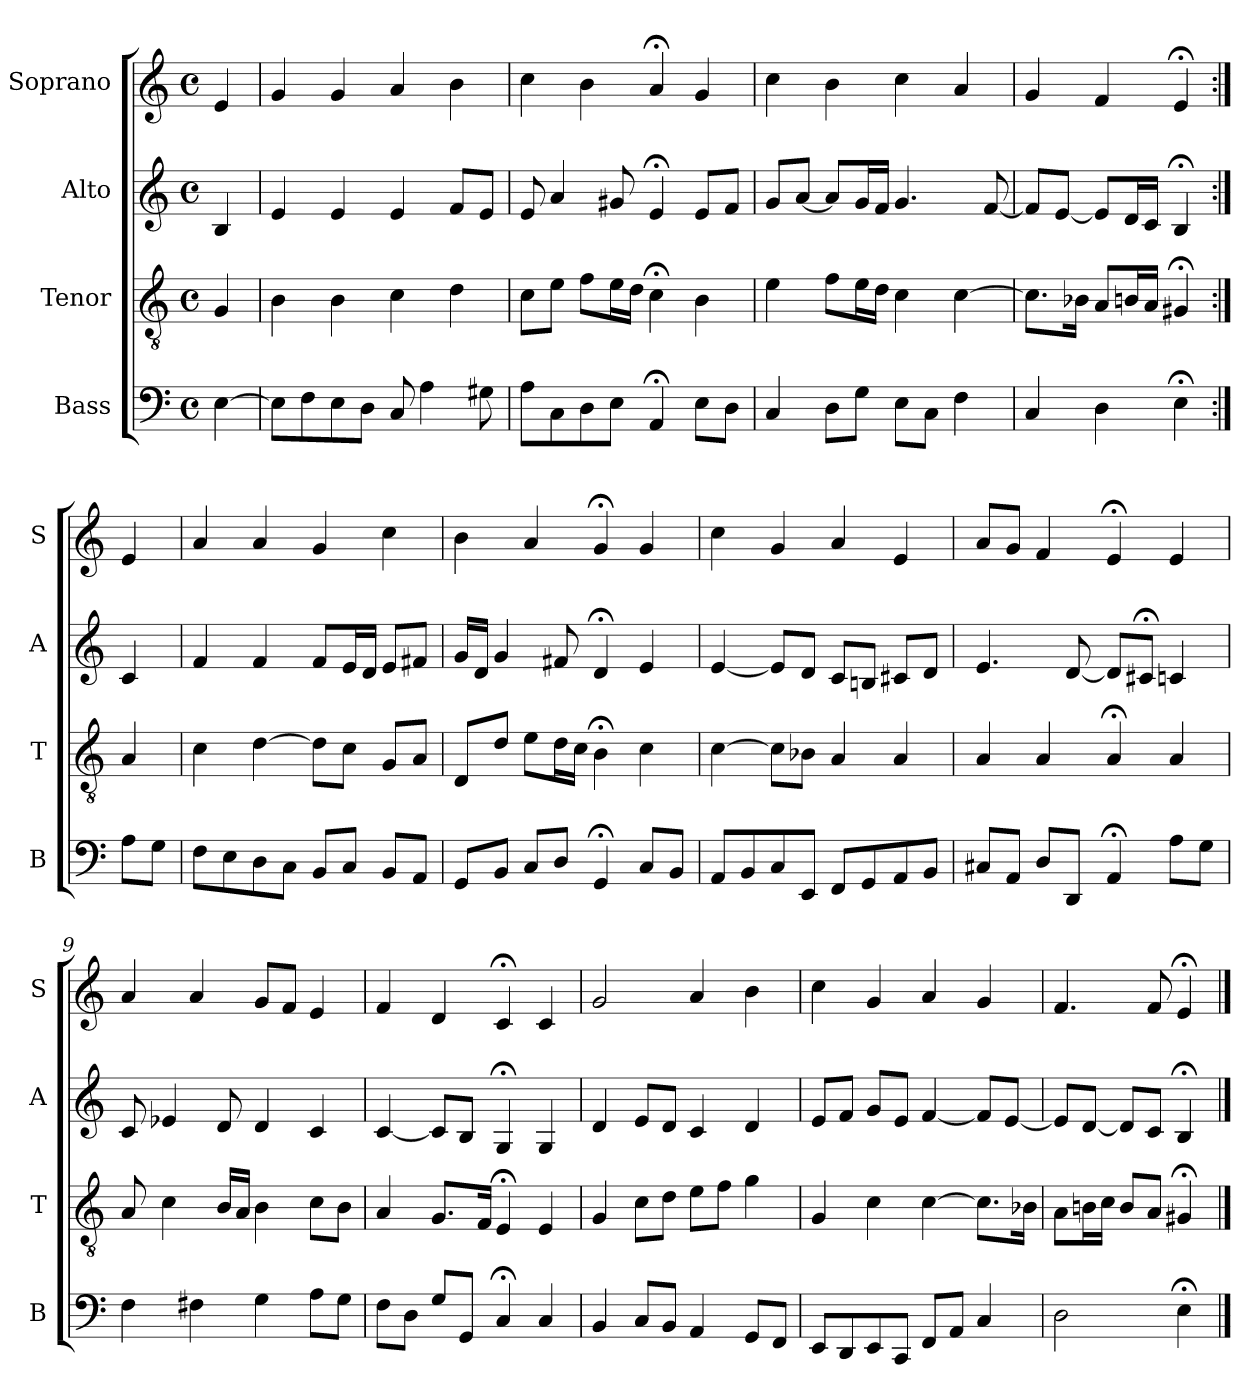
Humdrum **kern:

**kern	**kern	**kern	**kern
*part4	*part3	*part2	*part1
*staff4	*staff3	*staff2	*staff1
*I"Bass	*I"Tenor	*I"Alto	*I"Soprano
*I'B	*I'T	*I'A	*I'S
*clefF4	*clefGv2	*clefG2	*clefG2
*k[]	*k[]	*k[]	*k[]
*E:phr	*E:phr	*E:phr	*E:phr
*M4/4	*M4/4	*M4/4	*M4/4
*met(c)	*met(c)	*met(c)	*met(c)
*MM100	*MM100	*MM100	*MM100
=	=	=	=
[4E	4G	4B	4e
=1	=1	=1	=1
8EL]	4B	4e	4g
8F	.	.	.
8E	4B	4e	4g
8DJ	.	.	.
8C	4c	4e	4a
4A	.	.	.
.	4d	8fL	4b
8G#X	.	8eJ	.
=2	=2	=2	=2
8AL	8cL	8e	4cc
8C	8eJ	4a	.
8D	8fL	.	4b
8EJ	16eL	8g#X	.
.	16dJJ	.	.
4AA;<	4c;<	4e;<	4a;<
8EL	4B	8eL	4g
8DJ	.	8fJ	.
=3	=3	=3	=3
4C	4e	8gL	4cc
.	.	[8aJ	.
8DL	8fL	8aL]	4b
8GJ	16eL	16gL	.
.	16dJJ	16fJJ	.
8EL	4c	4.g	4cc
8CJ	.	.	.
4F	[4c	.	4a
.	.	[8f	.
=4	=4	=4	=4
4C	8.cL]	8fL]	4g
.	.	[8eJ	.
.	16B-XJk	.	.
4D	8AL	8eL]	4f
.	16BnL	16dL	.
.	16AJJ	16cJJ	.
4E;<	4G#X;<	4B;<	4e;<
=:|!	=:|!	=:|!	=:|!
8AL	4A	4c	4e
8GJ	.	.	.
=5	=5	=5	=5
8FL	4c	4f	4a
8E	.	.	.
8D	[4d	4f	4a
8CJ	.	.	.
8BBL	8dL]	8fL	4g
8CJ	8cJ	16eL	.
.	.	16dJJ	.
8BBL	8GL	8eL	4cc
8AAJ	8AJ	8f#XJ	.
=6	=6	=6	=6
8GGL	8DL	16gLL	4b
.	.	16dJJ	.
8BBJ	8dJ	4g	.
8CL	8eL	.	4a
8DJ	16dL	8f#X	.
.	16cJJ	.	.
4GG;<	4B;<	4d;<	4g;<
8CL	4c	4e	4g
8BBJ	.	.	.
=7	=7	=7	=7
8AAL	[4c	[4e	4cc
8BB	.	.	.
8C	8cL]	8eL]	4g
8EEJ	8B-XJ	8dJ	.
8FFL	4A	8cL	4a
8GG	.	8BnJ	.
8AA	4A	8c#XL	4e
8BBJ	.	8dJ	.
=8	=8	=8	=8
8C#XL	4A	4.e	8aL
8AAJ	.	.	8gJ
8DL	4A	.	4f
8DDJ	.	[8d	.
4AA;<	4A;<	8dL]	4e;<
.	.	8c#X;<J	.
8AL	4A	4cn	4e
8GJ	.	.	.
=9	=9	=9	=9
4F	8A	8c	4a
.	4c	4e-X	.
4F#X	.	.	4a
.	16BLL	8d	.
.	16AJJ	.	.
4G	4B	4d	8gL
.	.	.	8fJ
8AL	8cL	4c	4e
8GJ	8BJ	.	.
=10	=10	=10	=10
8FL	4A	[4c	4f
8DJ	.	.	.
8GL	8.GL	8cL]	4d
8GGJ	.	8BJ	.
.	16FJk	.	.
4C;<	4E;<i	4G;<	4c;<i
4C	4Ei	4G	4ci
=11	=11	=11	=11
4BBi	4Gi	4d	2gi
8CiL	8ciL	8eL	.
8BBJ	8dJ	8dJ	.
4AA	8eL	4c	4a
.	8fJ	.	.
8GGL	4g	4d	4b
8FFJ	.	.	.
=12	=12	=12	=12
8EEL	4G	8eL	4cc
8DD	.	8fJ	.
8EE	4c	8gL	4g
8CCJ	.	8eJ	.
8FFL	[4c	[4f	4a
8AAJ	.	.	.
4C	8.cL]	8fL]	4g
.	.	[8eJ	.
.	16B-XJk	.	.
=13	=13	=13	=13
2D	8AL	8eL]	4.f
.	16BnL	[8dJ	.
.	16cJJ	.	.
.	8BL	8dL]	.
.	8AJ	8cJ	8f
4E;<	4G#X;<	4B;<	4e;<
==	==	==	==
*-	*-	*-	*-
